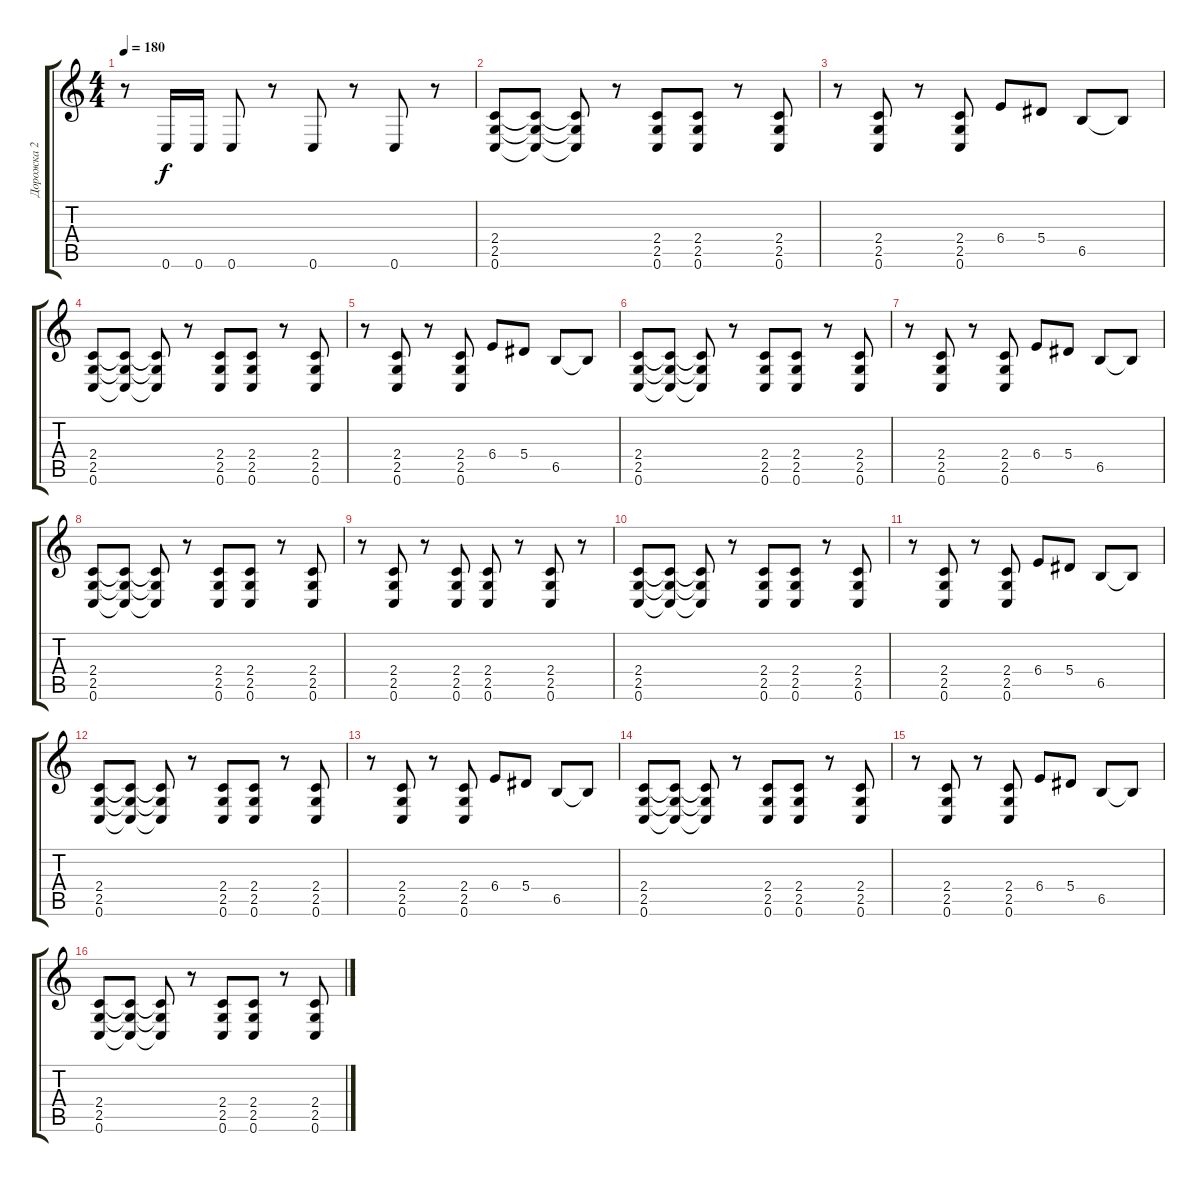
\track ("Дорожка 2" "Дорожка 2") {instrument distortionguitar}
\staff {score tabs}
\tuning (C4 G3 Eb3 Bb2 F2 C2) {hide}
\ts (4 4)
\tempo 180
\clef g2
\ks c
r.8{dy f} 0.6.16 0.6.16 0.6.8 r.8 0.6.8 r.8 0.6.8 r.8 |
(2.4 2.5 0.6).8 (2.4{t} 2.5{t} 0.6{t}).8 (2.4{t} 2.5{t} 0.6{t}).8 r.8 (2.4 2.5 0.6).8 (2.4 2.5 0.6).8 r.8 (2.4 2.5 0.6).8 |
r.8 (2.4 2.5 0.6).8 r.8 (2.4 2.5 0.6).8 6.4.8 5.4.8 6.5.8 6.5{t}.8 |
(2.4 2.5 0.6).8 (2.4{t} 2.5{t} 0.6{t}).8 (2.4{t} 2.5{t} 0.6{t}).8 r.8 (2.4 2.5 0.6).8 (2.4 2.5 0.6).8 r.8 (2.4 2.5 0.6).8 |
r.8 (2.4 2.5 0.6).8 r.8 (2.4 2.5 0.6).8 6.4.8 5.4.8 6.5.8 6.5{t}.8 |
(2.4 2.5 0.6).8 (2.4{t} 2.5{t} 0.6{t}).8 (2.4{t} 2.5{t} 0.6{t}).8 r.8 (2.4 2.5 0.6).8 (2.4 2.5 0.6).8 r.8 (2.4 2.5 0.6).8 |
r.8 (2.4 2.5 0.6).8 r.8 (2.4 2.5 0.6).8 6.4.8 5.4.8 6.5.8 6.5{t}.8 |
(2.4 2.5 0.6).8 (2.4{t} 2.5{t} 0.6{t}).8 (2.4{t} 2.5{t} 0.6{t}).8 r.8 (2.4 2.5 0.6).8 (2.4 2.5 0.6).8 r.8 (2.4 2.5 0.6).8 |
r.8 (2.4 2.5 0.6).8 r.8 (2.4 2.5 0.6).8 (2.4 2.5 0.6).8 r.8 (2.4 2.5 0.6).8 r.8 |
(2.4 2.5 0.6).8 (2.4{t} 2.5{t} 0.6{t}).8 (2.4{t} 2.5{t} 0.6{t}).8 r.8 (2.4 2.5 0.6).8 (2.4 2.5 0.6).8 r.8 (2.4 2.5 0.6).8 |
r.8 (2.4 2.5 0.6).8 r.8 (2.4 2.5 0.6).8 6.4.8 5.4.8 6.5.8 6.5{t}.8 |
(2.4 2.5 0.6).8 (2.4{t} 2.5{t} 0.6{t}).8 (2.4{t} 2.5{t} 0.6{t}).8 r.8 (2.4 2.5 0.6).8 (2.4 2.5 0.6).8 r.8 (2.4 2.5 0.6).8 |
r.8 (2.4 2.5 0.6).8 r.8 (2.4 2.5 0.6).8 6.4.8 5.4.8 6.5.8 6.5{t}.8 |
(2.4 2.5 0.6).8 (2.4{t} 2.5{t} 0.6{t}).8 (2.4{t} 2.5{t} 0.6{t}).8 r.8 (2.4 2.5 0.6).8 (2.4 2.5 0.6).8 r.8 (2.4 2.5 0.6).8 |
r.8 (2.4 2.5 0.6).8 r.8 (2.4 2.5 0.6).8 6.4.8 5.4.8 6.5.8 6.5{t}.8 |
(2.4 2.5 0.6).8 (2.4{t} 2.5{t} 0.6{t}).8 (2.4{t} 2.5{t} 0.6{t}).8 r.8 (2.4 2.5 0.6).8 (2.4 2.5 0.6).8 r.8 (2.4 2.5 0.6).8
